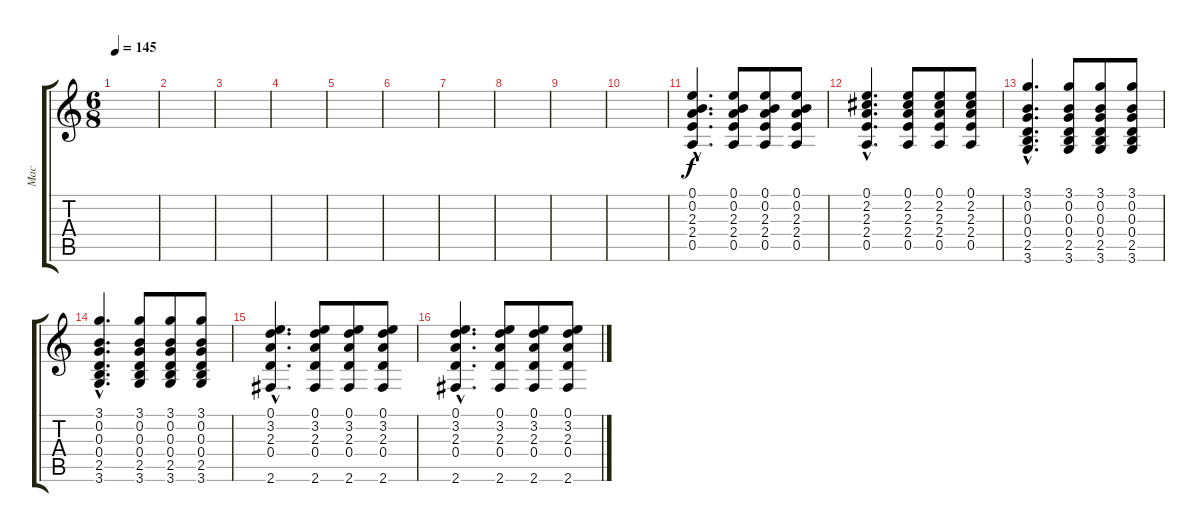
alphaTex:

\track ("Mac" "Mac") {instrument acousticguitarnylon}
\staff {score tabs}
\tuning (E4 B3 G3 D3 A2 E2) {hide}
\ts (6 8)
\tempo 145
\clef g2
\ks c
|
|
|
|
|
|
|
|
|
|
(0.1{hac} 0.2{hac} 2.3{hac} 2.4{hac} 0.5{hac}).4{d} (0.1 0.2 2.3 2.4 0.5).8 (0.1 0.2 2.3 2.4 0.5).8 (0.1 0.2 2.3 2.4 0.5).8 |
(0.1{hac} 2.2{hac} 2.3{hac} 2.4{hac} 0.5{hac}).4{d} (0.1 2.2 2.3 2.4 0.5).8 (0.1 2.2 2.3 2.4 0.5).8 (0.1 2.2 2.3 2.4 0.5).8 |
(3.1{hac} 0.2{hac} 0.3{hac} 0.4{hac} 2.5{hac} 3.6{hac}).4{d} (3.1 0.2 0.3 0.4 2.5 3.6).8 (3.1 0.2 0.3 0.4 2.5 3.6).8 (3.1 0.2 0.3 0.4 2.5 3.6).8 |
(3.1{hac} 0.2{hac} 0.3{hac} 0.4{hac} 2.5{hac} 3.6{hac}).4{d} (3.1 0.2 0.3 0.4 2.5 3.6).8 (3.1 0.2 0.3 0.4 2.5 3.6).8 (3.1 0.2 0.3 0.4 2.5 3.6).8 |
(0.1{hac} 3.2{hac} 2.3{hac} 0.4{hac} 2.6{hac}).4{d} (0.1 3.2 2.3 0.4 2.6).8 (0.1 3.2 2.3 0.4 2.6).8 (0.1 3.2 2.3 0.4 2.6).8 |
(0.1{hac} 3.2{hac} 2.3{hac} 0.4{hac} 2.6{hac}).4{d} (0.1 3.2 2.3 0.4 2.6).8 (0.1 3.2 2.3 0.4 2.6).8 (0.1 3.2 2.3 0.4 2.6).8
